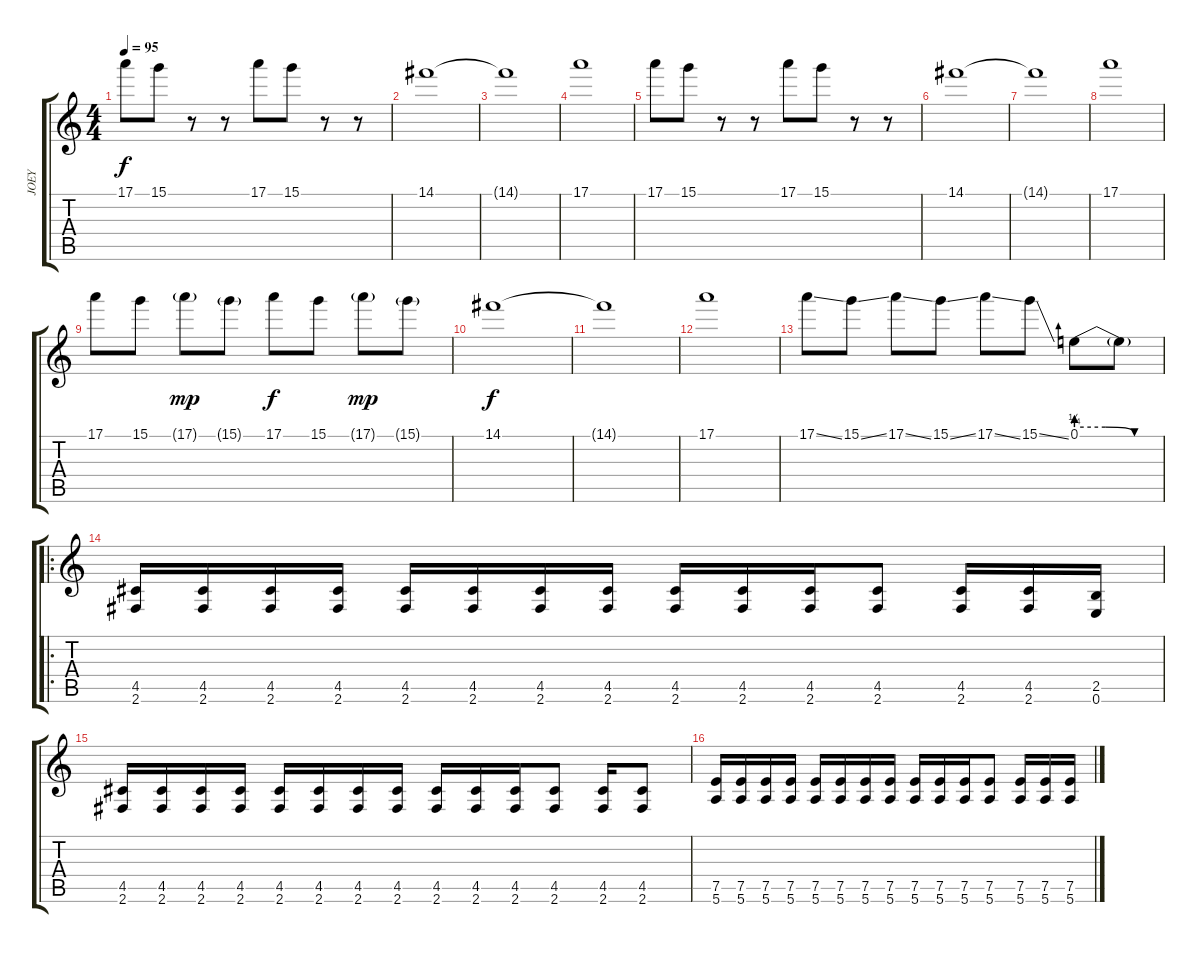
\track ("JOEY" "JOEY") {instrument distortionguitar}
\staff {score tabs}
\tuning (E4 B3 G3 D3 A2 E2) {hide}
\ts (4 4)
\tempo 95
\clef g2
\ks c
17.1.8{dy f} 15.1.8 r.8 r.8 17.1.8 15.1.8 r.8 r.8 |
14.1.1{volume 7 instrument fx6goblins} |
14.1{t}.1 |
17.1.1 |
17.1.8 15.1.8 r.8 r.8 17.1.8 15.1.8 r.8 r.8 |
14.1.1{volume 7 instrument stringensemble1} |
14.1{t}.1 |
17.1.1 |
17.1.8 15.1.8 17.1{g}.8{dy mp} 15.1{g}.8 17.1.8{dy f} 15.1.8 17.1{g}.8{dy mp} 15.1{g}.8 |
14.1.1{dy f} |
14.1{t}.1 |
17.1.1 |
17.1{ss}.8 15.1{ss}.8 17.1{ss}.8 15.1{ss}.8 17.1{ss}.8 15.1{ss}.8 0.1{be (custom 0 1 20 1 40 0 60 0)}.8{volume 16 instrument distortionguitar} 0.1{t}.8 |
\ro
(4.5 2.6).16{volume 15 instrument distortionguitar} (4.5 2.6).16 (4.5 2.6).16 (4.5 2.6).16 (4.5 2.6).16 (4.5 2.6).16 (4.5 2.6).16 (4.5 2.6).16 (4.5 2.6).16 (4.5 2.6).16 (4.5 2.6).16 (4.5 2.6).8 (4.5 2.6).16 (4.5 2.6).16 (2.5 0.6).16 |
(4.5 2.6).16 (4.5 2.6).16 (4.5 2.6).16 (4.5 2.6).16 (4.5 2.6).16 (4.5 2.6).16 (4.5 2.6).16 (4.5 2.6).16 (4.5 2.6).16 (4.5 2.6).16 (4.5 2.6).16 (4.5 2.6).8 (4.5 2.6).16 (4.5 2.6).8 |
(7.5 5.6).16 (7.5 5.6).16 (7.5 5.6).16 (7.5 5.6).16 (7.5 5.6).16 (7.5 5.6).16 (7.5 5.6).16 (7.5 5.6).16 (7.5 5.6).16 (7.5 5.6).16 (7.5 5.6).16 (7.5 5.6).8 (7.5 5.6).16 (7.5 5.6).16 (7.5 5.6).16
